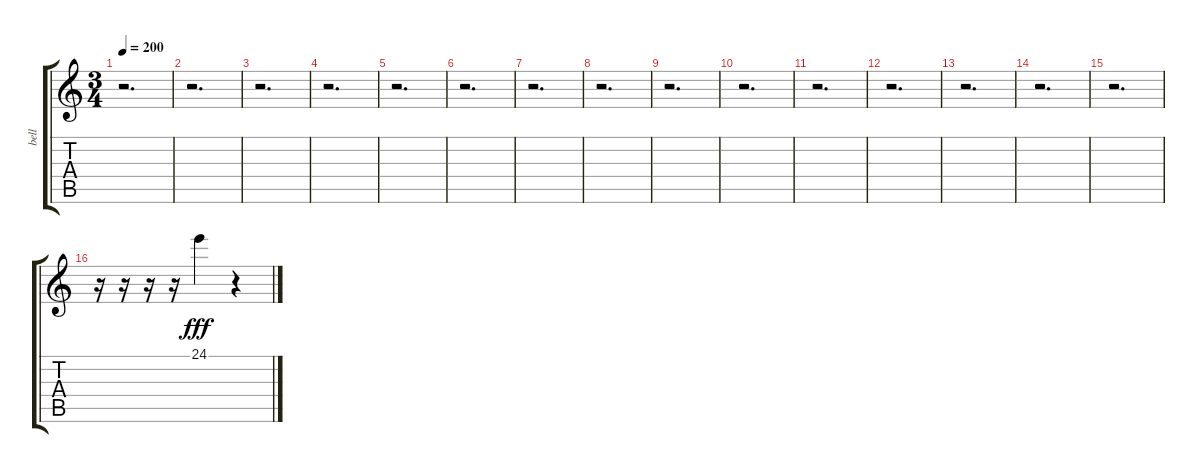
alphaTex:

\track ("bell" "bell") {instrument fx4atmosphere}
\staff {score tabs}
\tuning (E4 B3 G3 D3 A2 E2) {hide}
\ts (3 4)
\tempo 200
\clef g2
\ks c
r.2{d dy ff} |
r.2{d} |
r.2{d} |
r.2{d} |
r.2{d} |
r.2{d} |
r.2{d} |
r.2{d} |
r.2{d} |
r.2{d} |
r.2{d} |
r.2{d} |
r.2{d} |
r.2{d} |
r.2{d} |
r.16{volume 11} r.16 r.16 r.16 24.1.4{dy fff} r.4
